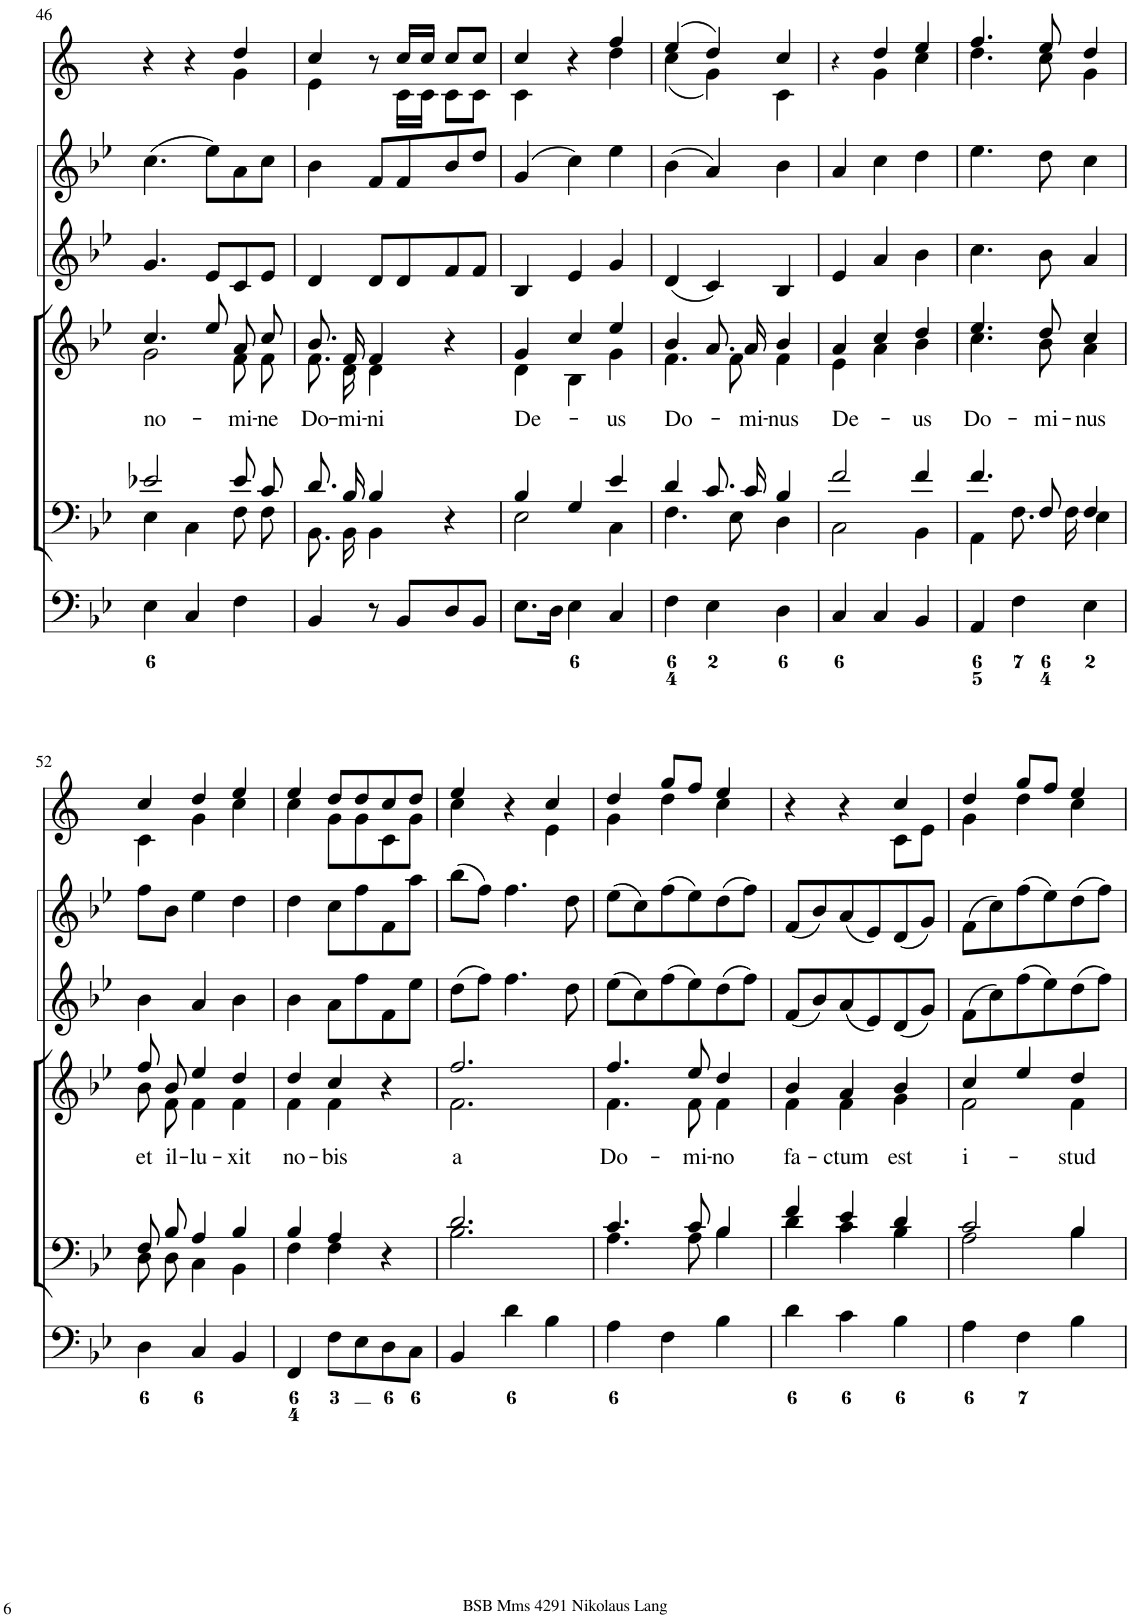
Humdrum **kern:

**kern	**kern	**kern	**text	**kern	**kern	**kern
*part6	*part5	*part4	*part4	*part3	*part2	*part1
*staff6	*staff5	*staff4	*staff4	*staff3	*staff2	*staff1
*I"Organ	*I"Voice	*I"Voice	*	*I"[Violin 2]	*I"[Violin 1]	*I"Clarini in B[b]
*	*	*	*	*I'Vln	*I'Vln	*
!!LO:PB:g=z
*clefF4	*clefF4	*clefG2	*	*clefG2	*clefG2	*clefG2
*	*	*	*	*	*	*Trd1c2
*k[b-e-]	*k[b-e-]	*k[b-e-]	*	*k[b-e-]	*k[b-e-]	*k[]
*M3/4	*M3/4	*M3/4	*	*M3/4	*M3/4	*M3/4
=46	=46	=46	=46	=46	=46	=46
*	*^	*	*	*	*	*
!	!	!	!	!LO:LY:b	!	!	!
*	*	*	*^	*	*	*	*^
4E-\	2e-X/	4E-\	4.cc/	2g\	no-	4.g/	(4.cc\	4r	2ryy
4C/	.	4C\	.	.	.	.	.	4r	.
.	.	.	8ee-/	.	.	8e-/L	8ee-\L)	.	.
!	!	!	!	!	!LO:LY:b	!	!	!	!
4F\	8e-/L	8F\L	8a/L	8f\L	-mi-	8c/	8a\	4dd/	4g\
!	!	!	!	!	!LO:LY:b	!	!	!	!
.	8c/J	8F\J	8cc/J	8f\J	-ne	8e-/J	8cc\J	.	.
=47	=47	=47	=47	=47	=47	=47	=47	=47	=47
!	!	!	!	!	!LO:LY:b	!	!	!	!
4BB-/	8.d/L	8.BB-\L	8.b-/L	8.f\L	Do-	4d/	4b-\	4cc/	4e\
!	!	!	!	!	!LO:LY:b	!	!	!	!
.	16B-/Jk	16BB-\Jk	16f/Jk	16d\Jk	-mi-	.	.	.	.
!	!	!	!	!	!LO:LY:b	!	!	!	!
8r	4B-/	4BB-\	4f/	4d\	-ni	8d/L	8f/L	8r	8ryy
8BB-/L	.	.	.	.	.	8d/	8f/	16cc/LL	16c\LL
.	.	.	.	.	.	.	.	16cc/JJ	16c\JJ
8D/	4r	4ryy	4r	4ryy	.	8f/	8b-/	8cc/L	8c\L
8BB-/J	.	.	.	.	.	8f/J	8dd/J	8cc/J	8c\J
=48	=48	=48	=48	=48	=48	=48	=48	=48	=48
!	!	!	!	!	!LO:LY:b	!	!	!	!
8.E-\L	4B-/	2E-\	4g/	4d\	De-	4B-/	(4g/	4cc/	4c\
16D\Jk	.	.	.	.	.	.	.	.	.
4E-\	4G/	.	4cc/	4B-\	.	4e-/	4cc\)	4r	4ryy
!	!	!	!	!	!LO:LY:b	!	!	!	!
4C/	4e-/	4C\	4ee-/	4g\	-us	4g/	4ee-\	4ff/	4dd\
=49	=49	=49	=49	=49	=49	=49	=49	=49	=49
!	!	!	!	!	!LO:LY:b	!	!	!	!
4F\	4d/	4.F\	4b-/	4.f\	Do-	(4d/	(4b-\	(4ee/	(4cc\
4E-\	8.c/L	.	8.a/L	.	.	4c/)	4a/)	4dd/)	4g\)
.	.	8E-\	.	8f\	.	.	.	.	.
!	!	!	!	!	!LO:LY:b	!	!	!	!
.	16c/Jk	.	16a/Jk	.	-mi-	.	.	.	.
!	!	!	!	!	!LO:LY:b	!	!	!	!
4D\	4B-/	4D\	4b-/	4f\	-nus	4B-/	4b-\	4cc/	4c\
=50	=50	=50	=50	=50	=50	=50	=50	=50	=50
!	!	!	!	!	!LO:LY:b	!	!	!	!
4C/	2f/	2C\	4a/	4e-\	De-	4e-/	4a/	4r	4ryy
4C/	.	.	4cc/	4a\	.	4a/	4cc\	4dd/	4g\
!	!	!	!	!	!LO:LY:b	!	!	!	!
4BB-/	4f/	4BB-\	4dd/	4b-\	-us	4b-\	4dd\	4ee/	4cc\
=51	=51	=51	=51	=51	=51	=51	=51	=51	=51
!	!	!	!	!	!LO:LY:b	!	!	!	!
4AA/	4.f/	4AA\	4.ee-/	4.cc\	Do-	4.cc\	4.ee-\	4.ff/	4.dd\
4F\	.	8.F\L	.	.	.	.	.	.	.
!	!	!	!	!	!LO:LY:b	!	!	!	!
.	8F/	.	8dd/	8b-\	-mi-	8b-\	8dd\	8ee/	8cc\
.	.	16F\Jk	.	.	.	.	.	.	.
!	!	!	!	!	!LO:LY:b	!	!	!	!
4E-\	4F/	4E-\	4cc/	4a\	-nus	4a/	4cc\	4dd/	4g\
!!LO:LB:g=z	!!
=52	=52	=52	=52	=52	=52	=52	=52	=52	=52
!	!	!	!	!	!LO:LY:b	!	!	!	!
4D\	8F/L	8D\L	8ff/L	8b-\L	et	4b-\	8ff\L	4cc/	4c\
!	!	!	!	!	!LO:LY:b	!	!	!	!
.	8B-/J	8D\J	8b-/J	8f\J	il-	.	8b-\J	.	.
!	!	!	!	!	!LO:LY:b	!	!	!	!
4C/	4A/	4C\	4ee-/	4f\	-lu-	4a/	4ee-\	4dd/	4g\
!	!	!	!	!	!LO:LY:b	!	!	!	!
4BB-/	4B-/	4BB-\	4dd/	4f\	-xit	4b-\	4dd\	4ee/	4cc\
=53	=53	=53	=53	=53	=53	=53	=53	=53	=53
!	!	!	!	!	!LO:LY:b	!	!	!	!
4FF/	4B-/	4F\	4dd/	4f\	no-	4b-\	4dd\	4ee/	4cc\
!	!	!	!	!	!LO:LY:b	!	!	!	!
8F\L	4A/	4F\	4cc/	4f\	-bis	8a\L	8cc\L	8dd/L	8g\L
8E-\	.	.	.	.	.	8ff\	8ff\	8dd/	8g\
8D\	4r	4ryy	4r	4ryy	.	8f\	8f\	8cc/	8c\
8C\J	.	.	.	.	.	8ee-\J	8aa\J	8dd/J	8g\J
=54	=54	=54	=54	=54	=54	=54	=54	=54	=54
!	!	!	!	!	!LO:LY:b	!	!	!	!
4BB-/	2.d/	2.B-\	2.ff/	2.f\	a	(8dd\L	(8bb-\L	4ee/	4cc\
.	.	.	.	.	.	8ff\J)	8ff\J)	.	.
4d\	.	.	.	.	.	4.ff\	4.ff\	4r	4ryy
4B-\	.	.	.	.	.	.	.	4cc/	4e\
.	.	.	.	.	.	8dd\	8dd\	.	.
=55	=55	=55	=55	=55	=55	=55	=55	=55	=55
!	!	!	!	!	!LO:LY:b	!	!	!	!
4A\	4.c/	4.A\	4.ff/	4.f\	Do-	(8ee-\L	(8ee-\L	4dd/	4g\
.	.	.	.	.	.	8cc\)	8cc\)	.	.
4F\	.	.	.	.	.	(8ff\	(8ff\	8gg/L	4dd\
!	!	!	!	!	!LO:LY:b	!	!	!	!
.	8c/	8A\	8ee-/	8f\	-mi-	8ee-\)	8ee-\)	8ff/J	.
!	!	!	!	!	!LO:LY:b	!	!	!	!
4B-\	4B-/	4B-\	4dd/	4f\	-no	(8dd\	(8dd\	4ee/	4cc\
.	.	.	.	.	.	8ff\J)	8ff\J)	.	.
=56	=56	=56	=56	=56	=56	=56	=56	=56	=56
!	!	!	!	!	!LO:LY:b	!	!	!	!
4d\	4f/	4d\	4b-/	4f\	fa-	(8f/L	(8f/L	4r	2ryy
.	.	.	.	.	.	8b-/)	8b-/)	.	.
!	!	!	!	!	!LO:LY:b	!	!	!	!
4c\	4e-/	4c\	4a/	4f\	-ctum	(8a/	(8a/	4r	.
.	.	.	.	.	.	8e-/)	8e-/)	.	.
!	!	!	!	!	!LO:LY:b	!	!	!	!
4B-\	4d/	4B-\	4b-/	4g\	est	(8d/	(8d/	4cc/	8c\L
.	.	.	.	.	.	8g/J)	8g/J)	.	8e\J
=57	=57	=57	=57	=57	=57	=57	=57	=57	=57
!	!	!	!	!	!LO:LY:b	!	!	!	!
4A\	2c/	2A\	4cc/	2f\	i-	(8f\L	(8f\L	4dd/	4g\
.	.	.	.	.	.	8cc\)	8cc\)	.	.
4F\	.	.	4ee-/	.	.	(8ff\	(8ff\	8gg/L	4dd\
.	.	.	.	.	.	8ee-\)	8ee-\)	8ff/J	.
!	!	!	!	!	!LO:LY:b	!	!	!	!
4B-\	4B-/	4B-\	4dd/	4f\	-stud	(8dd\	(8dd\	4ee/	4cc\
.	.	.	.	.	.	8ff\J)	8ff\J)	.	.
*	*v	*v	*	*	*	*	*	*v	*v
*	*	*v	*v	*	*	*	*
=	=	=	=	=	=	=
*-	*-	*-	*-	*-	*-	*-
